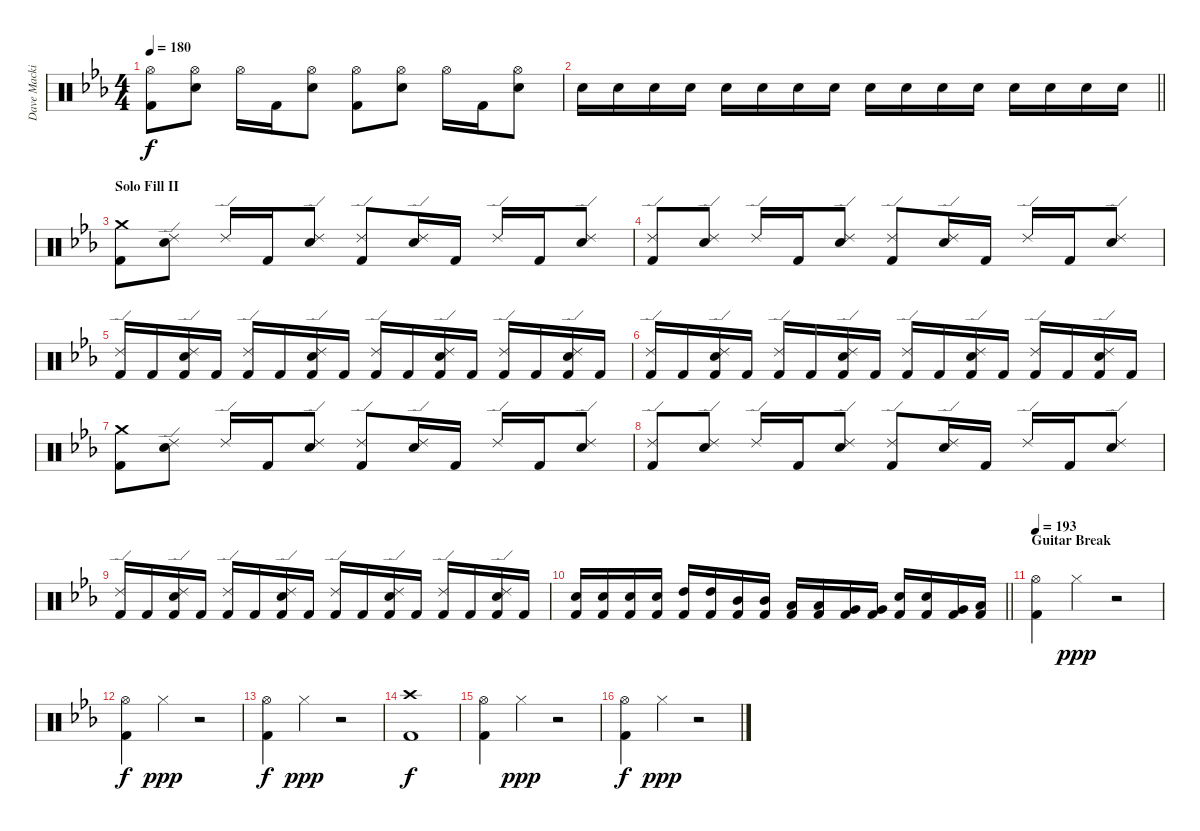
\track ("Dave Mackintosh (Drums)" "Dave Macki") {instrument percussion}
\staff {score}
\articulation defaults
\ts (4 4)
\tempo 180
\clef neutral
\ks eb
("Kick (hit) 2" "Hi-Hat (open)").8{dy f} ("Snare (hit) 2" "Hi-Hat (open)").8 "Hi-Hat (open)".16 "Kick (hit) 2".16 ("Snare (hit) 2" "Hi-Hat (open)").8 ("Kick (hit) 2" "Hi-Hat (open)").8 ("Snare (hit) 2" "Hi-Hat (open)").8 "Hi-Hat (open)".16 "Kick (hit) 2".16 ("Snare (hit) 2" "Hi-Hat (open)").8 |
\barLineRight lightlight "Snare (hit) 2".16 "Snare (hit) 2".16 "Snare (hit) 2".16 "Snare (hit) 2".16 "Snare (hit) 2".16 "Snare (hit) 2".16 "Snare (hit) 2".16 "Snare (hit) 2".16 "Snare (hit) 2".16 "Snare (hit) 2".16 "Snare (hit) 2".16 "Snare (hit) 2".16 "Snare (hit) 2".16 "Snare (hit) 2".16 "Snare (hit) 2".16 "Snare (hit) 2".16
|
\section ("" "Solo Fill II")
("Kick (hit) 2" "Crash medium (hit)").8 ("Snare (hit) 2" "Ride (edge) 2").8 "Ride (edge) 2".16 "Kick (hit) 2".16 ("Snare (hit) 2" "Ride (edge) 2").8 ("Kick (hit) 2" "Ride (edge) 2").8 ("Snare (hit) 2" "Ride (edge) 2").16 "Kick (hit) 2".16 "Ride (edge) 2".16 "Kick (hit) 2".16 ("Snare (hit) 2" "Ride (edge) 2").8 |
("Kick (hit) 2" "Ride (edge) 2").8 ("Snare (hit) 2" "Ride (edge) 2").8 "Ride (edge) 2".16 "Kick (hit) 2".16 ("Snare (hit) 2" "Ride (edge) 2").8 ("Kick (hit) 2" "Ride (edge) 2").8 ("Snare (hit) 2" "Ride (edge) 2").16 "Kick (hit) 2".16 "Ride (edge) 2".16 "Kick (hit) 2".16 ("Snare (hit) 2" "Ride (edge) 2").8 |
("Kick (hit) 2" "Ride (edge) 2").16 "Kick (hit) 2".16 ("Kick (hit) 2" "Snare (hit) 2" "Ride (edge) 2").16 "Kick (hit) 2".16 ("Kick (hit) 2" "Ride (edge) 2").16 "Kick (hit) 2".16 ("Kick (hit) 2" "Snare (hit) 2" "Ride (edge) 2").16 "Kick (hit) 2".16 ("Kick (hit) 2" "Ride (edge) 2").16 "Kick (hit) 2".16 ("Kick (hit) 2" "Snare (hit) 2" "Ride (edge) 2").16 "Kick (hit) 2".16 ("Kick (hit) 2" "Ride (edge) 2").16 "Kick (hit) 2".16 ("Kick (hit) 2" "Snare (hit) 2" "Ride (edge) 2").16 "Kick (hit) 2".16 |
("Kick (hit) 2" "Ride (edge) 2").16 "Kick (hit) 2".16 ("Kick (hit) 2" "Snare (hit) 2" "Ride (edge) 2").16 "Kick (hit) 2".16 ("Kick (hit) 2" "Ride (edge) 2").16 "Kick (hit) 2".16 ("Kick (hit) 2" "Snare (hit) 2" "Ride (edge) 2").16 "Kick (hit) 2".16 ("Kick (hit) 2" "Ride (edge) 2").16 "Kick (hit) 2".16 ("Kick (hit) 2" "Snare (hit) 2" "Ride (edge) 2").16 "Kick (hit) 2".16 ("Kick (hit) 2" "Ride (edge) 2").16 "Kick (hit) 2".16 ("Kick (hit) 2" "Snare (hit) 2" "Ride (edge) 2").16 "Kick (hit) 2".16 |
("Kick (hit) 2" "Crash medium (hit)").8 ("Snare (hit) 2" "Ride (edge) 2").8 "Ride (edge) 2".16 "Kick (hit) 2".16 ("Snare (hit) 2" "Ride (edge) 2").8 ("Kick (hit) 2" "Ride (edge) 2").8 ("Snare (hit) 2" "Ride (edge) 2").16 "Kick (hit) 2".16 "Ride (edge) 2".16 "Kick (hit) 2".16 ("Snare (hit) 2" "Ride (edge) 2").8 |
("Kick (hit) 2" "Ride (edge) 2").8 ("Snare (hit) 2" "Ride (edge) 2").8 "Ride (edge) 2".16 "Kick (hit) 2".16 ("Snare (hit) 2" "Ride (edge) 2").8 ("Kick (hit) 2" "Ride (edge) 2").8 ("Snare (hit) 2" "Ride (edge) 2").16 "Kick (hit) 2".16 "Ride (edge) 2".16 "Kick (hit) 2".16 ("Snare (hit) 2" "Ride (edge) 2").8 |
("Kick (hit) 2" "Ride (edge) 2").16 "Kick (hit) 2".16 ("Kick (hit) 2" "Snare (hit) 2" "Ride (edge) 2").16 "Kick (hit) 2".16 ("Kick (hit) 2" "Ride (edge) 2").16 "Kick (hit) 2".16 ("Kick (hit) 2" "Snare (hit) 2" "Ride (edge) 2").16 "Kick (hit) 2".16 ("Kick (hit) 2" "Ride (edge) 2").16 "Kick (hit) 2".16 ("Kick (hit) 2" "Snare (hit) 2" "Ride (edge) 2").16 "Kick (hit) 2".16 ("Kick (hit) 2" "Ride (edge) 2").16 "Kick (hit) 2".16 ("Kick (hit) 2" "Snare (hit) 2" "Ride (edge) 2").16 "Kick (hit) 2".16 |
\barLineRight lightlight
("Kick (hit) 2" "Snare (hit) 2").16 ("Kick (hit) 2" "Snare (hit) 2").16 ("Kick (hit) 2" "Snare (hit) 2").16 ("Kick (hit) 2" "Snare (hit) 2").16 ("Kick (hit) 2" "High Tom (hit)").16 ("Kick (hit) 2" "High Tom (hit)").16 ("Kick (hit) 2" "Mid Tom (hit)").16 ("Kick (hit) 2" "Mid Tom (hit)").16 ("Kick (hit) 2" "Low Tom (hit)").16 ("Kick (hit) 2" "Low Tom (hit)").16 ("Kick (hit) 2" "Very Low Tom (hit)").16 ("Kick (hit) 2" "Very Low Tom (hit)").16 ("Kick (hit) 2" "Snare (hit) 2").16 ("Kick (hit) 2" "Snare (hit) 2").16 ("Kick (hit) 2" "Very Low Tom (hit)").16 ("Kick (hit) 2" "Low Floor Tom (hit)").16 |
\section ("" "Guitar Break")
\tempo 193
("Kick (hit) 2" "Hi-Hat (open)").4 "Hi-Hat (closed)".4{dy ppp} r.2 |
("Kick (hit) 2" "Hi-Hat (open)").4{dy f} "Hi-Hat (closed)".4{dy ppp} r.2 |
("Kick (hit) 2" "Hi-Hat (open)").4{dy f} "Hi-Hat (closed)".4{dy ppp} r.2 |
("Kick (hit) 2" "Crash high (hit)").1{dy f} |
("Kick (hit) 2" "Hi-Hat (open)").4 "Hi-Hat (closed)".4{dy ppp} r.2 |
("Kick (hit) 2" "Hi-Hat (open)").4{dy f} "Hi-Hat (closed)".4{dy ppp} r.2
